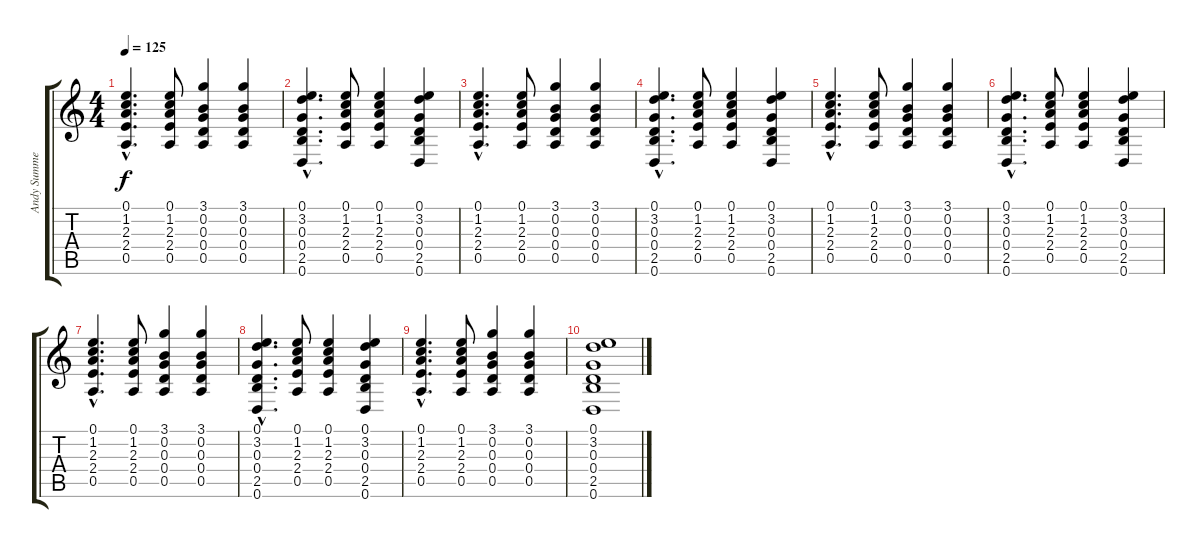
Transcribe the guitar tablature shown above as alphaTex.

\track ("Andy Summers" "Andy Summe") {instrument acousticguitarnylon}
\staff {score tabs}
\tuning (E4 B3 G3 D3 A2 D2) {hide}
\ts (4 4)
\tempo 125
\clef g2
\ks c
(0.1{hac} 1.2{hac} 2.3{hac} 2.4{hac} 0.5{hac}).4{d dy f} (0.1 1.2 2.3 2.4 0.5).8 (3.1 0.2 0.3 0.4 0.5).4 (3.1 0.2 0.3 0.4 0.5).4 |
(0.1{hac} 3.2{hac} 0.3{hac} 0.4{hac} 2.5{hac} 0.6{hac}).4{d} (0.1 1.2 2.3 2.4 0.5).8 (0.1 1.2 2.3 2.4 0.5).4 (0.1 3.2 0.3 0.4 2.5 0.6).4 |
(0.1{hac} 1.2{hac} 2.3{hac} 2.4{hac} 0.5{hac}).4{d} (0.1 1.2 2.3 2.4 0.5).8 (3.1 0.2 0.3 0.4 0.5).4 (3.1 0.2 0.3 0.4 0.5).4 |
(0.1{hac} 3.2{hac} 0.3{hac} 0.4{hac} 2.5{hac} 0.6{hac}).4{d} (0.1 1.2 2.3 2.4 0.5).8 (0.1 1.2 2.3 2.4 0.5).4 (0.1 3.2 0.3 0.4 2.5 0.6).4 |
(0.1{hac} 1.2{hac} 2.3{hac} 2.4{hac} 0.5{hac}).4{d} (0.1 1.2 2.3 2.4 0.5).8 (3.1 0.2 0.3 0.4 0.5).4 (3.1 0.2 0.3 0.4 0.5).4 |
(0.1{hac} 3.2{hac} 0.3{hac} 0.4{hac} 2.5{hac} 0.6{hac}).4{d} (0.1 1.2 2.3 2.4 0.5).8 (0.1 1.2 2.3 2.4 0.5).4 (0.1 3.2 0.3 0.4 2.5 0.6).4 |
(0.1{hac} 1.2{hac} 2.3{hac} 2.4{hac} 0.5{hac}).4{d} (0.1 1.2 2.3 2.4 0.5).8 (3.1 0.2 0.3 0.4 0.5).4 (3.1 0.2 0.3 0.4 0.5).4 |
(0.1{hac} 3.2{hac} 0.3{hac} 0.4{hac} 2.5{hac} 0.6{hac}).4{d} (0.1 1.2 2.3 2.4 0.5).8 (0.1 1.2 2.3 2.4 0.5).4 (0.1 3.2 0.3 0.4 2.5 0.6).4 |
(0.1{hac} 1.2{hac} 2.3{hac} 2.4{hac} 0.5{hac}).4{d} (0.1 1.2 2.3 2.4 0.5).8 (3.1 0.2 0.3 0.4 0.5).4 (3.1 0.2 0.3 0.4 0.5).4 |
(0.1 3.2 0.3 0.4 2.5 0.6).1
